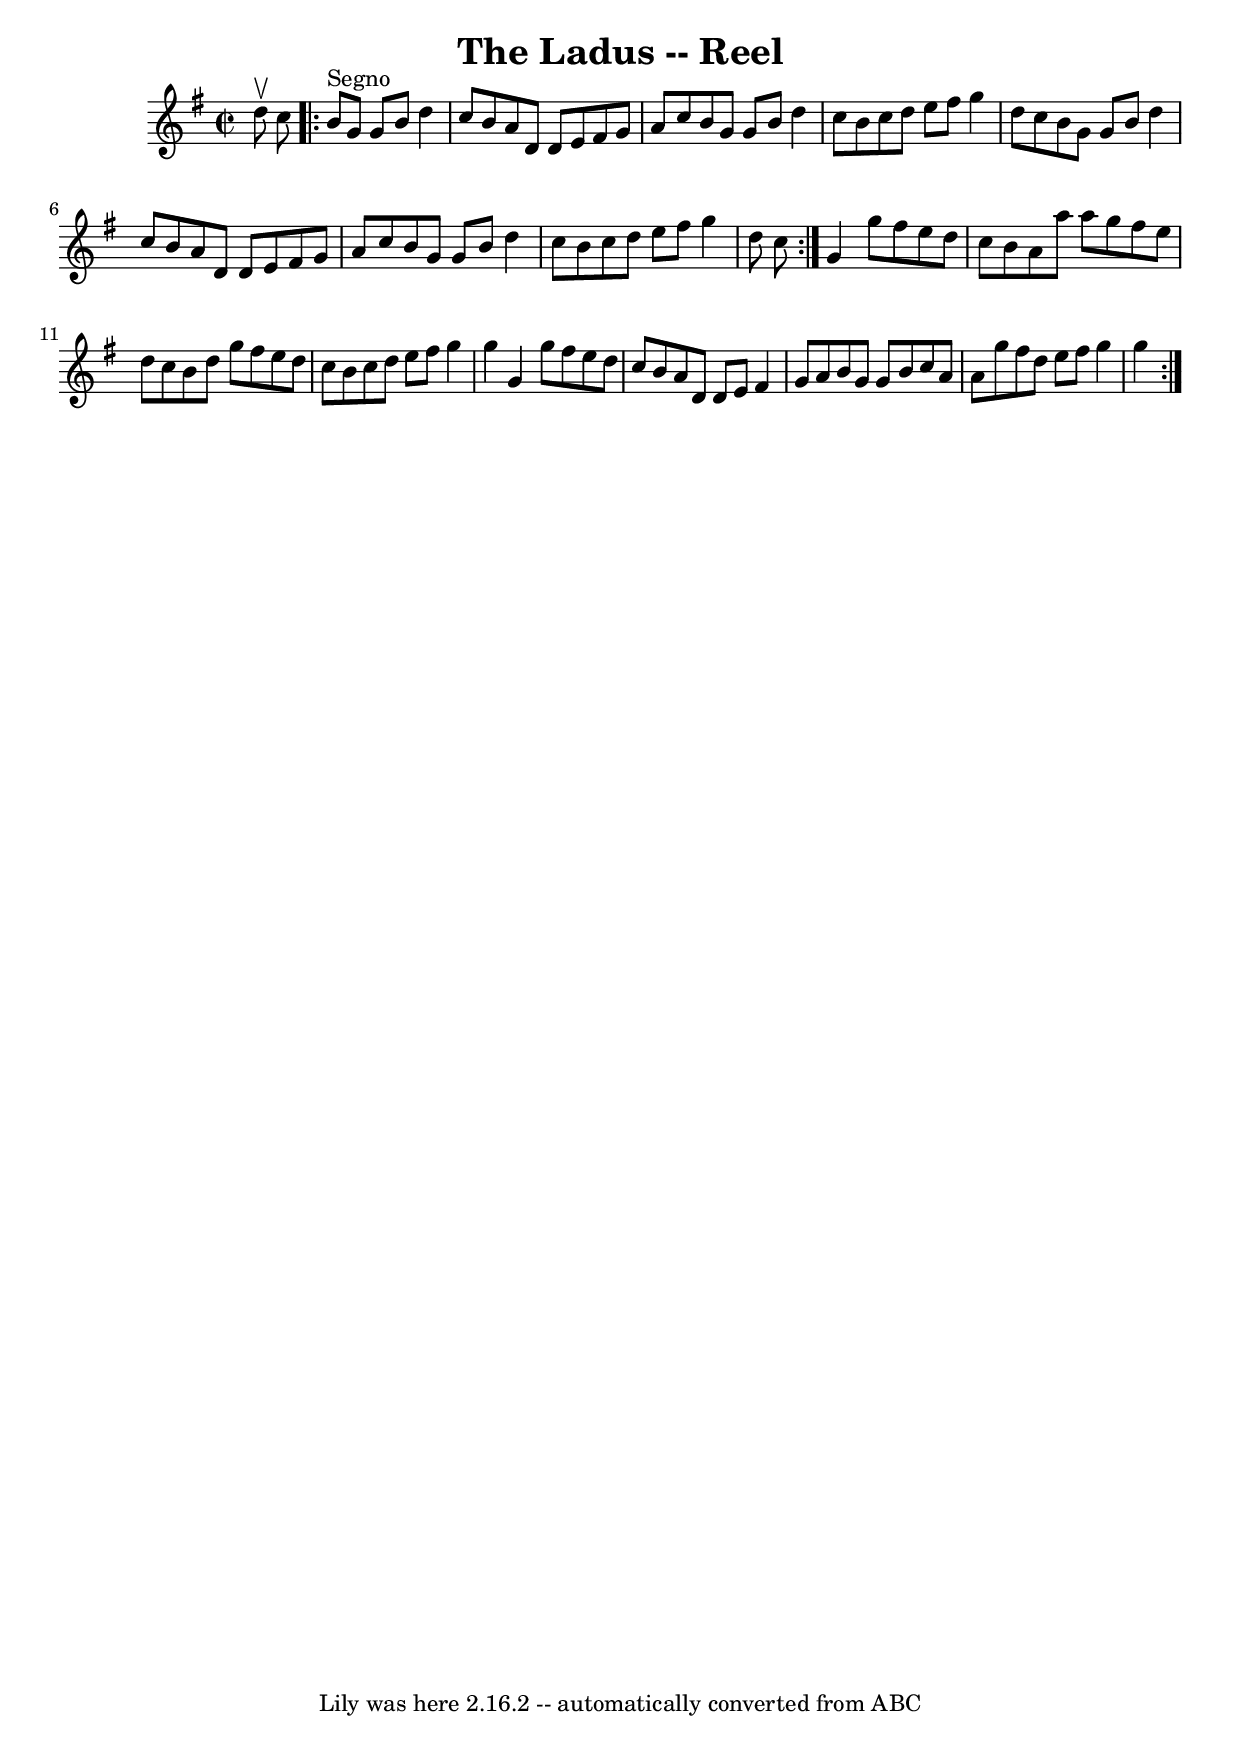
\version "2.16.2"
\include "Mammoth.ily"
\header {
  %% book = "Ryan's Mammoth Collection"
  crossRefNumber = "1"
  footnotes = ""
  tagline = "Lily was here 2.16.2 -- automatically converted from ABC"
  title = "The Ladus -- Reel"

}
voicedefault =  {



  \repeat volta 2 {

    \override Staff.TimeSignature #'style = #'C
    \time 2/2 
    \key g \major
    d''8^\upbow c''8    
    \repeat volta 2 {
      b'8 
      ^"Segno" g'8 g'8 b'8 d''4 c''8 b'8  |
      a'8 d'8    
      d'8 e'8 fis'8 g'8 a'8 c''8  |
      b'8 g'8 g'8 b'8  
      d''4 c''8 b'8  |
      c''8 d''8 e''8 fis''8 g''4    
      d''8 c''8  |
      b'8 g'8 g'8 b'8 d''4 c''8 b'8  
      |
      a'8 d'8 d'8 e'8 fis'8 g'8 a'8 c''8  |
      
      b'8 g'8 g'8 b'8 d''4 c''8 b'8  |
      c''8 d''8    
      e''8 fis''8 g''4 d''8 c''8  
    }     |
    g'4 g''8 fis''8 e''8 d''8 c''8 b'8  |
    a'8 a''8   
    a''8 g''8 fis''8 e''8 d''8 c''8  |
    b'8 d''8 g''8 
    fis''8 e''8 d''8 c''8 b'8  |
    c''8 d''8 e''8    
    fis''8 g''4 g''4  |
    g'4 g''8 fis''8 e''8 d''8    
    c''8 b'8  |
    a'8 d'8 d'8 e'8 fis'4 g'8 a'8  
    |
    b'8 g'8 g'8 b'8 c''8 a'8 a'8 g''8  |
    
    fis''8 d''8 e''8 fis''8 g''4 g''4    
  }   

}

\score{
  <<

    \context Staff="default"
    {
      \voicedefault 
      
    }

  >>
  \layout {
    
  }
  \midi {
  }

}
